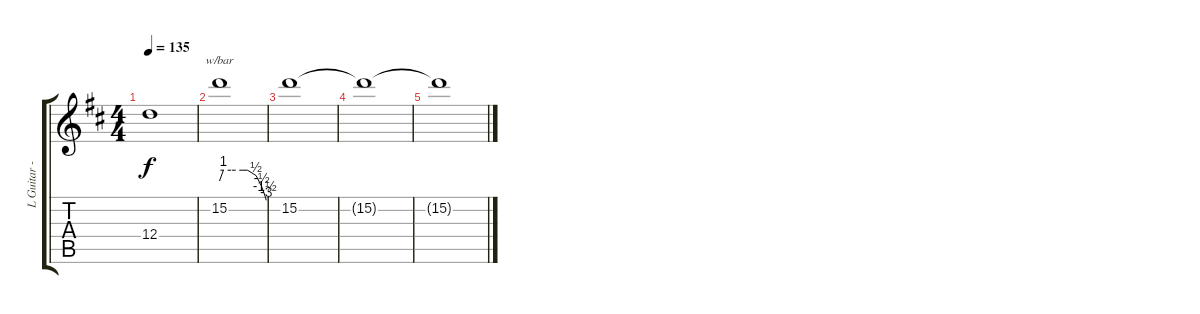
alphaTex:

\track ("L Guitar - Rx" "L Guitar -") {instrument distortionguitar}
\staff {score tabs}
\tuning (E4 B3 G3 D3 A2 E2) {hide}
\ts (4 4)
\tempo 135
\clef g2
\ks d
12.4.1{dy f} |
15.2.1{tbe (custom default 0 0 5 4 15 4 30 4 36 4 47 2 54 -2 58 -6 60 -12) volume 0} |
15.2.1 |
15.2{t}.1 |
15.2{t}.1
